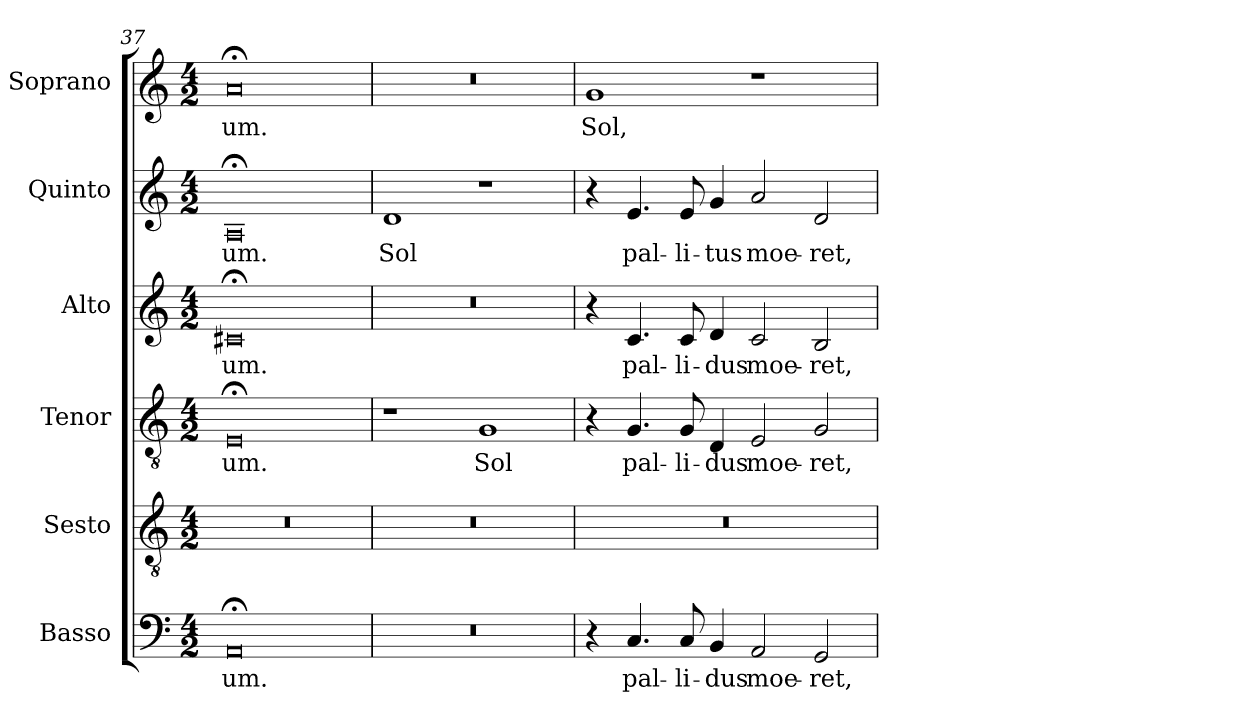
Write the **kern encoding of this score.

**kern	**text	**kern	**kern	**text	**kern	**text	**kern	**text	**kern	**text
*part6	*part6	*part5	*part4	*part4	*part3	*part3	*part2	*part2	*part1	*part1
*staff6	*staff6	*staff5	*staff4	*staff4	*staff3	*staff3	*staff2	*staff2	*staff1	*staff1
*I"Basso	*	*I"Sesto	*I"Tenor	*	*I"Alto	*	*I"Quinto	*	*I"Soprano	*
*I'B.	*	*I'Ss.	*I'T.	*	*I'A.	*	*I'Q.	*	*I'S.	*
*clefF4	*	*clefGv2	*clefGv2	*	*clefG2	*	*clefG2	*	*clefG2	*
*	*	*ITrd7c12	*ITrd7c12	*	*	*	*	*	*	*
*k[]	*	*k[]	*k[]	*	*k[]	*	*k[]	*	*k[]	*
*C:	*	*C:	*C:	*	*C:	*	*C:	*	*C:	*
*M4/2	*	*M4/2	*M4/2	*	*M4/2	*	*M4/2	*	*M4/2	*
=37	=37	=37	=37	=37	=37	=37	=37	=37	=37	=37
!	!LO:LY:b:color=#000000	!LO:N:vis=1	!	!	!	!	!	!	!	!
!	!	!	!	!LO:LY:b:color=#000000	!	!	!	!	!	!
!	!	!	!	!	!	!LO:LY:b:color=#000000	!	!	!	!
!	!	!	!	!	!	!	!	!LO:LY:b:color=#000000	!	!
!	!	!	!	!	!	!	!	!	!	!LO:LY:b:color=#000000
0AA;i	-um.	0r	0EE;i	-um.	0c#X;i	-um.	0A;i	-um.	0a;i	-um.
=38	=38	=38	=38	=38	=38	=38	=38	=38	=38	=38
!LO:N:vis=1	!	!LO:N:vis=1	!	!	!LO:N:vis=1	!	!	!	!	!
!	!	!	!	!	!	!	!	!LO:LY:b:color=#000000	!LO:N:vis=1	!
0r	.	0r	1r	.	0r	.	1di	Sol	0r	.
!	!	!	!	!LO:LY:b:color=#000000	!	!	!	!	!	!
.	.	.	1GGi	Sol	.	.	1r	.	.	.
=39	=39	=39	=39	=39	=39	=39	=39	=39	=39	=39
!	!	!LO:N:vis=1	!	!	!	!	!	!	!	!
!	!	!	!	!	!	!	!	!	!	!LO:LY:b:color=#000000
4r	.	0r	4r	.	4r	.	4r	.	1gi	Sol,
!	!LO:LY:b:color=#000000	!	!	!	!	!	!	!	!	!
!	!	!	!	!LO:LY:b:color=#000000	!	!	!	!	!	!
!	!	!	!	!	!	!LO:LY:b:color=#000000	!	!	!	!
!	!	!	!	!	!	!	!	!LO:LY:b:color=#000000	!	!
4.Ci/	pal-	.	4.GGi/	pal-	4.ci/	pal-	4.ei/	pal-	.	.
!	!LO:LY:b:color=#000000	!	!	!	!	!	!	!	!	!
!	!	!	!	!LO:LY:b:color=#000000	!	!	!	!	!	!
!	!	!	!	!	!	!LO:LY:b:color=#000000	!	!	!	!
!	!	!	!	!	!	!	!	!LO:LY:b:color=#000000	!	!
8Ci/	-li-	.	8GGi/	-li-	8ci/	-li-	8ei/	-li-	.	.
!	!LO:LY:b:color=#000000	!	!	!	!	!	!	!	!	!
!	!	!	!	!LO:LY:b:color=#000000	!	!	!	!	!	!
!	!	!	!	!	!	!LO:LY:b:color=#000000	!	!	!	!
!	!	!	!	!	!	!	!	!LO:LY:b:color=#000000	!	!
4BBi/	-dus	.	4DDi/	-dus	4di/	-dus	4gi/	-tus	.	.
!	!LO:LY:b:color=#000000	!	!	!	!	!	!	!	!	!
!	!	!	!	!LO:LY:b:color=#000000	!	!	!	!	!	!
!	!	!	!	!	!	!LO:LY:b:color=#000000	!	!	!	!
!	!	!	!	!	!	!	!	!LO:LY:b:color=#000000	!	!
2AAi/	moe-	.	2EEi/	moe-	2ci/	moe-	2ai/	moe-	1r	.
!	!LO:LY:b:color=#000000	!	!	!	!	!	!	!	!	!
!	!	!	!	!LO:LY:b:color=#000000	!	!	!	!	!	!
!	!	!	!	!	!	!LO:LY:b:color=#000000	!	!	!	!
!	!	!	!	!	!	!	!	!LO:LY:b:color=#000000	!	!
2GGi/	-ret,	.	2GGi/	-ret,	2Bi/	-ret,	2di/	-ret,	.	.
=	=	=	=	=	=	=	=	=	=	=
*-	*-	*-	*-	*-	*-	*-	*-	*-	*-	*-
